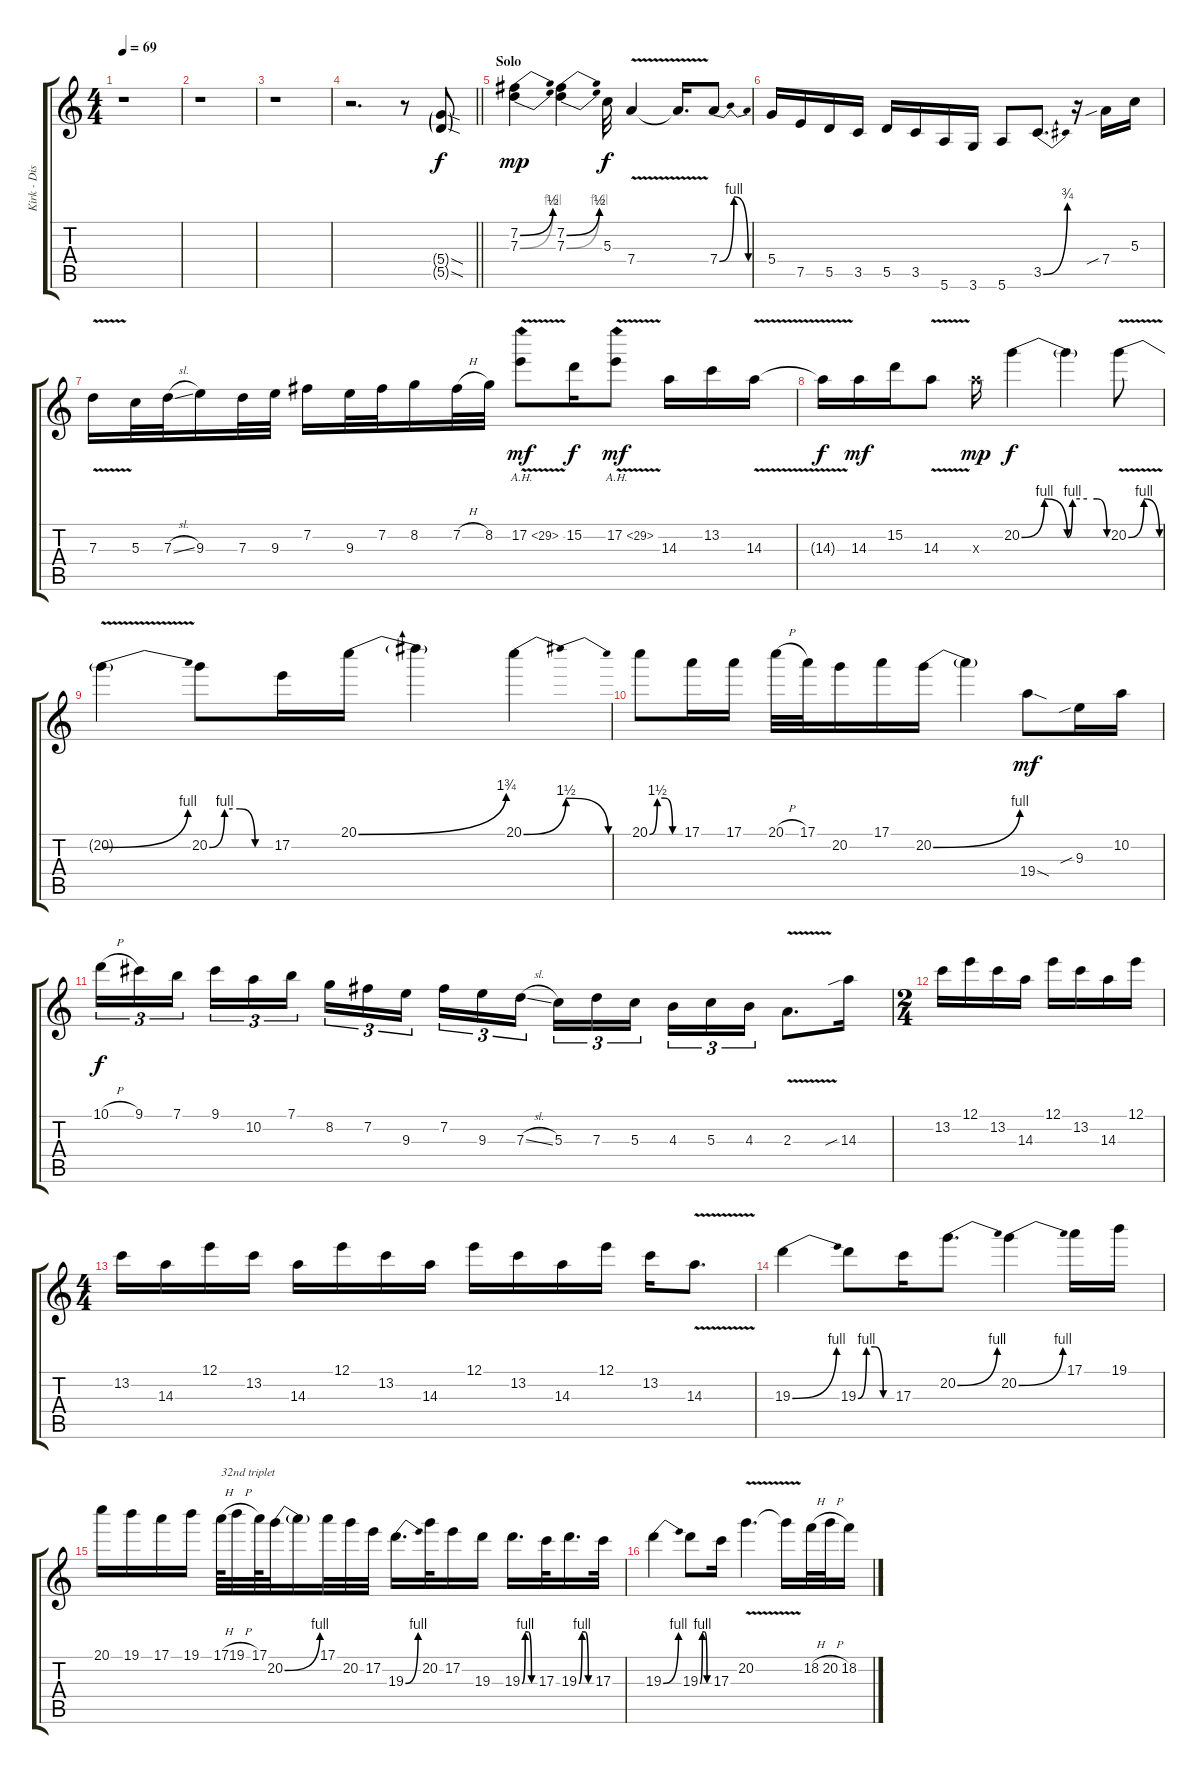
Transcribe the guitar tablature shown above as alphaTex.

\track ("Kirk - Distortion" "Kirk - Dis") {instrument overdrivenguitar}
\staff {score tabs}
\tuning (E4 B3 G3 D3 A2 E2) {hide}
\ts (4 4)
\tempo 69
\clef g2
\ks c
r.1{dy f} |
r.1 |
r.1 |
\barLineRight lightlight
r.2{d volume 16} r.8 (5.4{sod g} 5.5{sod g}).8 |
\section ("" "Solo")
(7.2{be (bend 0 0 60 2)} 7.3{be (bend 0 0 60 4)}).4{dy mp} (7.2{be (bend 0 0 60 2)} 7.3{be (bend 0 0 60 4)}).4 5.3.32{dy f} 7.4{v}.4 7.4{t}.16{d} 7.4{be (bendrelease 0 0 15 4 30 4 60 0)}.8 |
5.4.16 7.5.16 5.5.16 3.5.16 5.5.16 3.5.16 5.6.16 3.6.16 5.6.8 3.5{be (bend 0 0 60 3)}.8{d} r.16 7.4{sib}.16 5.3.16 |
7.3{v}.16 5.3.32 7.3{sl}.32 9.3.16 7.3.32 9.3.32 7.2.16 9.3.32 7.2.32 8.2.16 7.2{h}.32 8.2.32 17.2{ah 12 v}.8{dy mf} 15.2.16{dy f} 17.2{ah 12 v}.8{dy mf} 14.3.16 13.2.16 14.3{v}.16 |
14.3{t}.16{dy f} 14.3.16{dy mf} 15.2.16 14.3{v}.8 14.3{x}.16{dy mp} 20.2{be (bendrelease 0 0 15 4 45 4 60 0)}.4{dy f} 20.2{be (custom 0 0 8 4 30 4 45 4 60 0) t}.4 20.2{be (bendrelease 0 0 30 4 30 4 60 0) v}.8 |
20.2{be (bend 0 0 60 4) t}.4 20.2{be (custom 0 0 15 4 30 4 45 0 60 0)}.8 17.2.16 20.1{be (bend 0 0 60 7)}.16 20.1{t}.4 20.1{be (bendrelease 0 0 15 6 45 6 60 0)}.4 |
20.1{be (custom 0 0 15 6 30 6 45 0 60 0)}.8 17.1.16 17.1.16 20.1{h}.32 17.1.32 20.2.16 17.1.16 20.2{be (bend 0 0 60 4)}.16 20.2{t}.4 19.4{sod}.8{dy mf} 9.3{sib}.16 10.2.16 |
10.1{h}.16{tu (3 2) dy f} 9.1.16{tu (3 2)} 7.1.16{tu (3 2) beam splitsecondary} 9.1.16{tu (3 2)} 10.2.16{tu (3 2)} 7.1.16{tu (3 2)} 8.2.16{tu (3 2)} 7.2.16{tu (3 2)} 9.3.16{tu (3 2) beam splitsecondary} 7.2.16{tu (3 2)} 9.3.16{tu (3 2)} 7.3{sl}.16{tu (3 2)} 5.3.16{tu (3 2)} 7.3.16{tu (3 2)} 5.3.16{tu (3 2) beam splitsecondary} 4.3.16{tu (3 2)} 5.3.16{tu (3 2)} 4.3.16{tu (3 2)} 2.3{v}.8{d} 14.3{sib}.16 |
\ts (2 4)
13.2.16 12.1.16 13.2.16 14.3.16 12.1.16 13.2.16 14.3.16 12.1.16 |
\ts (4 4)
13.2.16 14.3.16 12.1.16 13.2.16 14.3.16 12.1.16 13.2.16 14.3.16 12.1.16 13.2.16 14.3.16 12.1.16 13.2.16 14.3{v}.8{d} |
19.3{be (bend 0 0 60 4)}.4 19.3{be (custom 0 0 15 4 30 4 45 0 60 0)}.8 17.3.16 20.2{be (bend 0 0 60 4)}.8{d} 20.2{be (bend 0 0 60 4)}.4 17.1.16 19.1.16 |
20.1.16 19.1.16 17.1.16 19.1.16 17.1{h}.64{txt "32nd triplet"} 19.1{h}.32 17.1.64 20.2{be (bend 0 0 60 4)}.32 20.2{t}.16 17.1.32 20.2.32 17.2.32 19.3{be (bend 0 0 60 4)}.16{d} 20.2.32 17.2.16 19.3.16 19.3{be (custom 0 0 15 4 30 4 45 0 60 0)}.16{d} 17.3.32 19.3{be (custom 0 0 15 4 30 4 45 0 60 0)}.16{d} 17.3.32 |
19.3{be (bend 0 0 60 4)}.4 19.3{be (custom 0 0 15 4 30 4 45 0 60 0)}.8 17.3.16 20.2{v}.4{d} 20.2{t}.16 18.2{h}.32 20.2{h}.32 18.2.16
